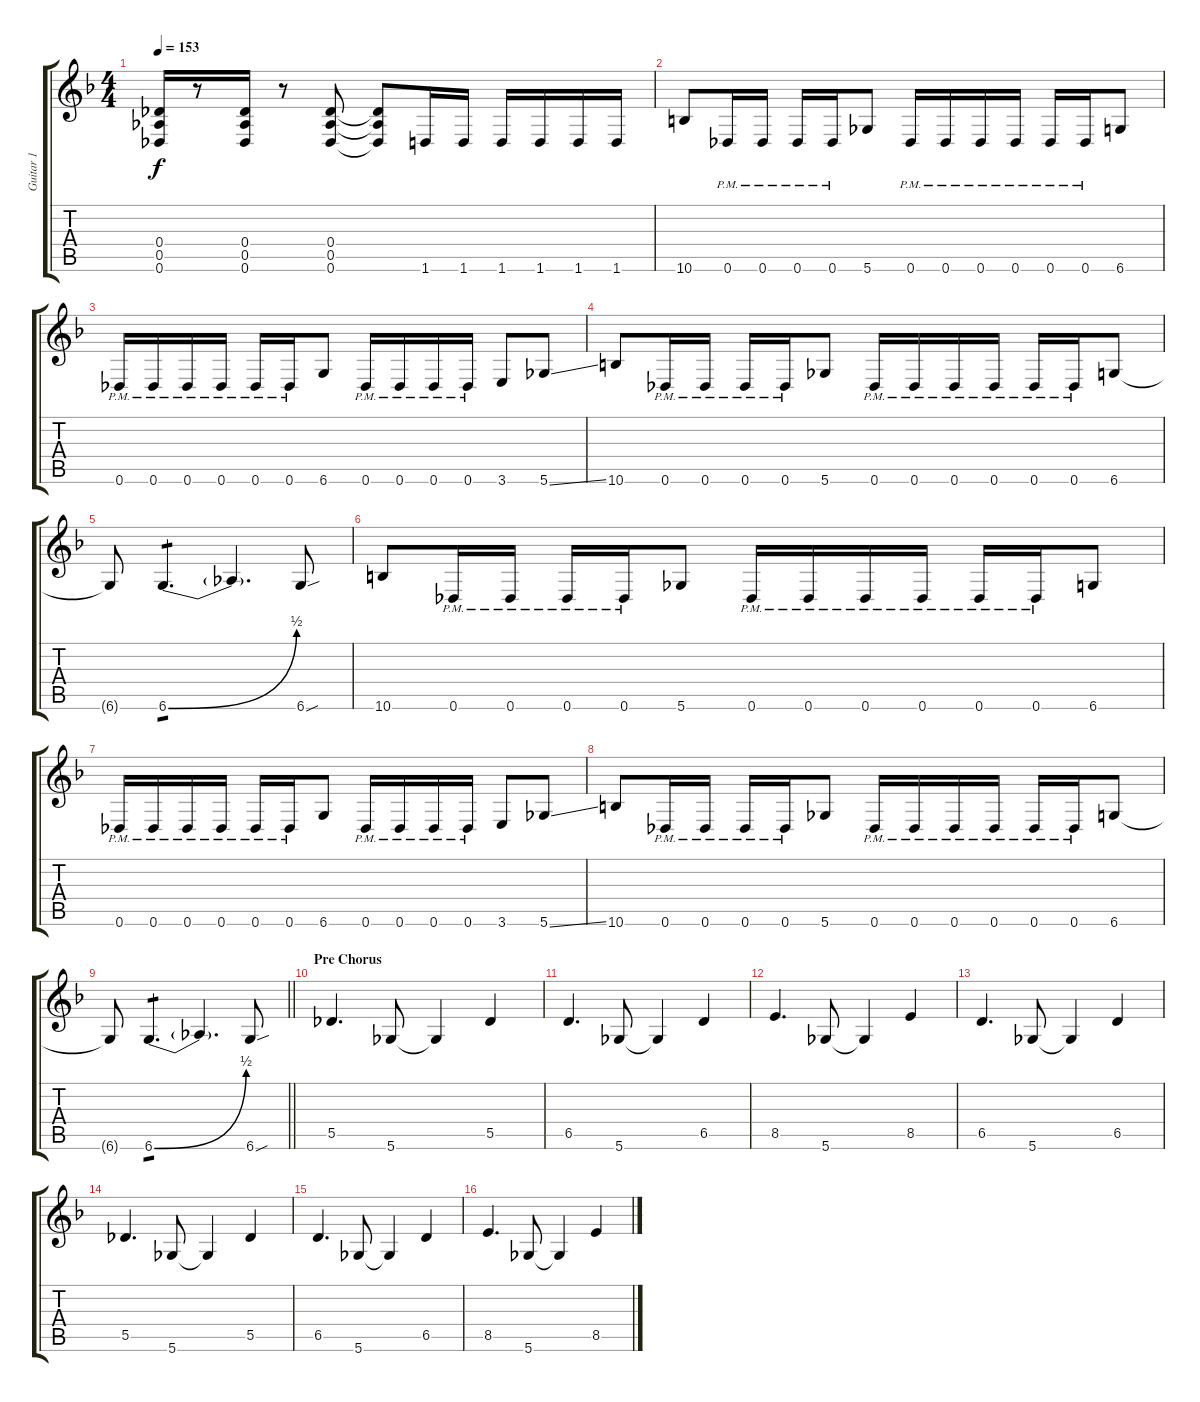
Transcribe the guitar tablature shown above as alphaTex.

\track ("Guitar 1" "Guitar 1") {instrument distortionguitar}
\staff {score tabs}
\tuning (Eb4 Bb3 Gb3 Db3 Ab2 Db2) {hide}
\ts (4 4)
\tempo 153
\clef g2
\ks dminor
(0.4 0.5 0.6).16{dy f} r.8 (0.4 0.5 0.6).16 r.8 (0.4 0.5 0.6).8 (0.4{t} 0.5{t} 0.6{t}).8 1.6.16 1.6.16 1.6.16 1.6.16 1.6.16 1.6.16 |
10.6.8 0.6{pm}.16 0.6{pm}.16 0.6{pm}.16 0.6{pm}.16 5.6.8 0.6{pm}.16 0.6{pm}.16 0.6{pm}.16 0.6{pm}.16 0.6{pm}.16 0.6{pm}.16 6.6.8 |
0.6{pm}.16 0.6{pm}.16 0.6{pm}.16 0.6{pm}.16 0.6{pm}.16 0.6{pm}.16 6.6.8 0.6{pm}.16 0.6{pm}.16 0.6{pm}.16 0.6{pm}.16 3.6.8 5.6{ss}.8 |
10.6.8 0.6{pm}.16 0.6{pm}.16 0.6{pm}.16 0.6{pm}.16 5.6.8 0.6{pm}.16 0.6{pm}.16 0.6{pm}.16 0.6{pm}.16 0.6{pm}.16 0.6{pm}.16 6.6.8 |
6.6{t}.8 6.6{be (bend 0 0 60 2)}.4{d tp 1} 6.6{t}.4{d} 6.6{sou}.8 |
10.6.8 0.6{pm}.16 0.6{pm}.16 0.6{pm}.16 0.6{pm}.16 5.6.8 0.6{pm}.16 0.6{pm}.16 0.6{pm}.16 0.6{pm}.16 0.6{pm}.16 0.6{pm}.16 6.6.8 |
0.6{pm}.16 0.6{pm}.16 0.6{pm}.16 0.6{pm}.16 0.6{pm}.16 0.6{pm}.16 6.6.8 0.6{pm}.16 0.6{pm}.16 0.6{pm}.16 0.6{pm}.16 3.6.8 5.6{ss}.8 |
10.6.8 0.6{pm}.16 0.6{pm}.16 0.6{pm}.16 0.6{pm}.16 5.6.8 0.6{pm}.16 0.6{pm}.16 0.6{pm}.16 0.6{pm}.16 0.6{pm}.16 0.6{pm}.16 6.6.8 |
\barLineRight lightlight
6.6{t}.8 6.6{be (bend 0 0 60 2)}.4{d tp 1} 6.6{t}.4{d} 6.6{sou}.8 |
\section ("" "Pre Chorus")
5.5.4{d} 5.6.8 5.6{t}.4 5.5.4 |
6.5.4{d} 5.6.8 5.6{t}.4 6.5.4 |
8.5.4{d} 5.6.8 5.6{t}.4 8.5.4 |
6.5.4{d} 5.6.8 5.6{t}.4 6.5.4 |
5.5.4{d} 5.6.8 5.6{t}.4 5.5.4 |
6.5.4{d} 5.6.8 5.6{t}.4 6.5.4 |
8.5.4{d} 5.6.8 5.6{t}.4 8.5.4
